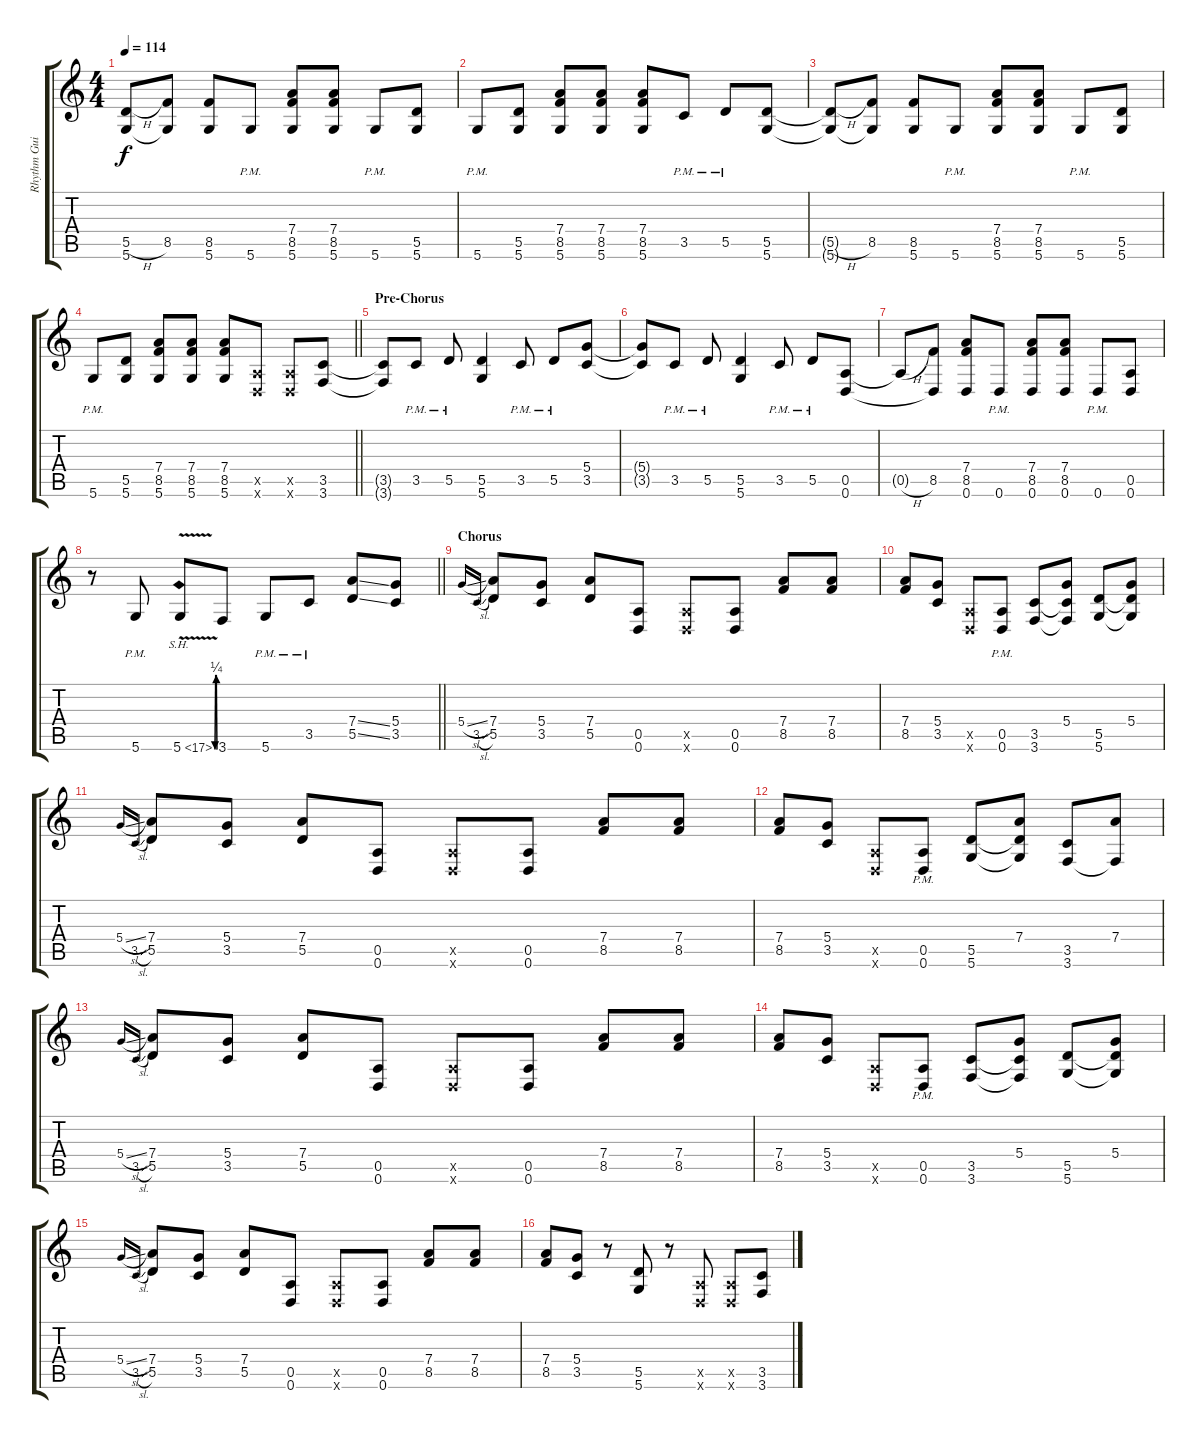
\track ("Rhythm Guitar" "Rhythm Gui") {instrument overdrivenguitar}
\staff {score tabs}
\tuning (E4 B3 G3 D3 A2 D2) {hide}
\ts (4 4)
\tempo 114
\clef g2
\ks c
(5.5{h t} 5.6{t}).8{dy f} (8.5 5.6{t}).8 (8.5 5.6).8 5.6{pm}.8 (7.4 8.5 5.6).8 (7.4 8.5 5.6).8 5.6{pm}.8 (5.5 5.6).8 |
5.6{pm}.8 (5.5 5.6).8 (7.4 8.5 5.6).8 (7.4 8.5 5.6).8 (7.4 8.5 5.6).8 3.5{pm}.8 5.5{pm}.8 (5.5 5.6).8 |
(5.5{h t} 5.6{t}).8 (8.5 5.6{t}).8 (8.5 5.6).8 5.6{pm}.8 (7.4 8.5 5.6).8 (7.4 8.5 5.6).8 5.6{pm}.8 (5.5 5.6).8 |
\barLineRight lightlight
5.6{pm}.8 (5.5 5.6).8 (7.4 8.5 5.6).8 (7.4 8.5 5.6).8 (7.4 8.5 5.6).8 (0.5{x} 0.6{x}).8 (0.5{x} 0.6{x}).8 (3.5 3.6).8 |
\section ("" "Pre-Chorus")
(3.5{t} 3.6{t}).8 3.5{pm}.8 5.5{pm}.8 (5.5 5.6).4 3.5{pm}.8 5.5{pm}.8 (5.4 3.5).8 |
(5.4{t} 3.5{t}).8 3.5{pm}.8 5.5{pm}.8 (5.5 5.6).4 3.5{pm}.8 5.5{pm}.8 (0.5 0.6).8 |
0.5{h t}.8 (8.5 0.6{t}).8 (7.4 8.5 0.6).8 0.6{pm}.8 (7.4 8.5 0.6).8 (7.4 8.5 0.6).8 0.6{pm}.8 (0.5 0.6).8 |
\barLineRight lightlight
r.8 5.6{pm}.8 5.6{be (custom 0 0 15 1 30 1 45 0 60 0) sh 12 v}.8 3.6.8 5.6{pm}.8 3.5{pm}.8 (7.4{ss} 5.5{ss}).8 (5.4 3.5).8 |
\section ("" "Chorus")
5.4{sl}.16{gr onbeat} 3.5{sl}.16{gr onbeat} (7.4 5.5).8 (5.4 3.5).8 (7.4 5.5).8 (0.5 0.6).8 (0.5{x} 0.6{x}).8 (0.5 0.6).8 (7.4 8.5).8 (7.4 8.5).8 |
(7.4 8.5).8 (5.4 3.5).8 (0.5{x} 0.6{x}).8 (0.5{pm} 0.6{pm}).8 (3.5 3.6).8 (5.4 3.5{t} 3.6{t}).8 (5.5 5.6).8 (5.4 5.5{t} 5.6{t}).8 |
5.4{sl}.16{gr onbeat} 3.5{sl}.16{gr onbeat} (7.4 5.5).8 (5.4 3.5).8 (7.4 5.5).8 (0.5 0.6).8 (0.5{x} 0.6{x}).8 (0.5 0.6).8 (7.4 8.5).8 (7.4 8.5).8 |
(7.4 8.5).8 (5.4 3.5).8 (0.5{x} 0.6{x}).8 (0.5{pm} 0.6{pm}).8 (5.5 5.6).8 (7.4 5.5{t} 5.6{t}).8 (3.5 3.6).8 (7.4 3.6{t}).8 |
5.4{sl}.16{gr onbeat} 3.5{sl}.16{gr onbeat} (7.4 5.5).8 (5.4 3.5).8 (7.4 5.5).8 (0.5 0.6).8 (0.5{x} 0.6{x}).8 (0.5 0.6).8 (7.4 8.5).8 (7.4 8.5).8 |
(7.4 8.5).8 (5.4 3.5).8 (0.5{x} 0.6{x}).8 (0.5{pm} 0.6{pm}).8 (3.5 3.6).8 (5.4 3.5{t} 3.6{t}).8 (5.5 5.6).8 (5.4 5.5{t} 5.6{t}).8 |
5.4{sl}.16{gr onbeat} 3.5{sl}.16{gr onbeat} (7.4 5.5).8 (5.4 3.5).8 (7.4 5.5).8 (0.5 0.6).8 (0.5{x} 0.6{x}).8 (0.5 0.6).8 (7.4 8.5).8 (7.4 8.5).8 |
(7.4 8.5).8 (5.4 3.5).8 r.8 (5.5 5.6).8 r.8 (0.5{x} 0.6{x}).8 (0.5{x} 0.6{x}).8 (3.5 3.6).8
